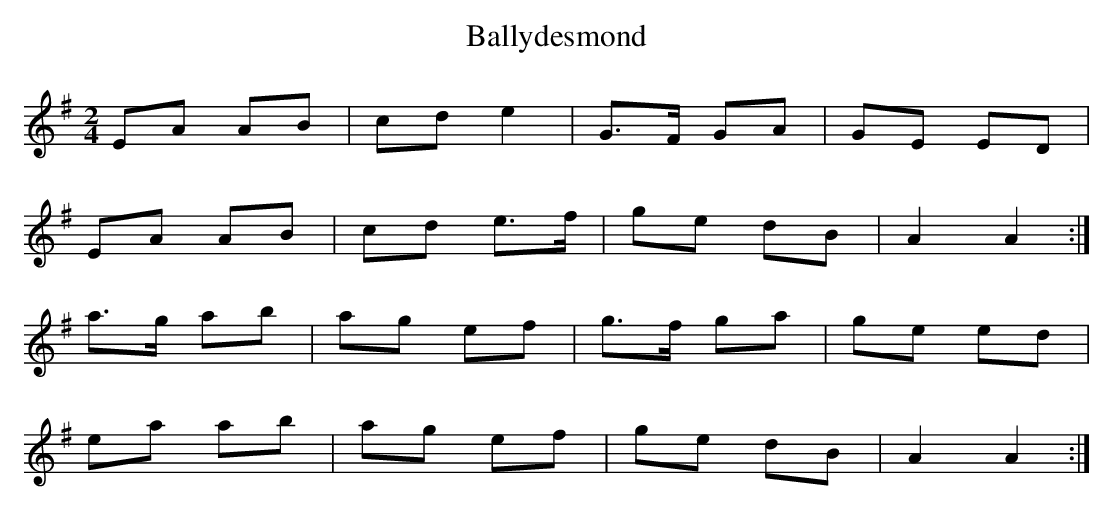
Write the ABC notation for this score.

X:1
T:Ballydesmond
M:2/4
L:1/8
K:A Dorian
EA AB|cd e2|G>F GA|GE ED|!
EA AB|cd e>f|ge dB|A2 A2:|!
a>g ab|ag ef|g>f ga|ge ed|!
ea ab|ag ef|ge dB|A2 A2:|!
